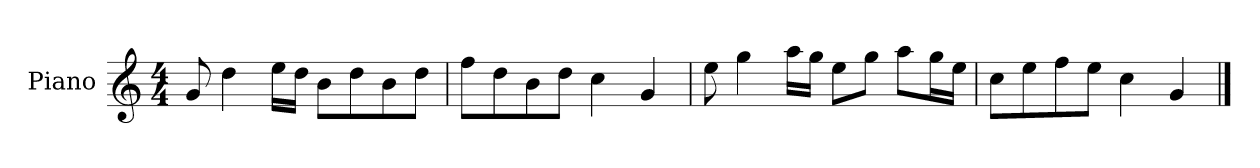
**kern
*part1
*staff1
*I"Piano
*I'P-no
*clefG2
*k[]
*M4/4
*MM90
=1
8g/
4dd\
16ee\LL
16dd\JJ
8b\L
8dd\
8b\
8dd\J
=2
8ff\L
8dd\
8b\
8dd\J
4cc\
4g/
=3
8ee\
4gg\
16aa\LL
16gg\JJ
8ee\L
8gg\J
8aa\L
16gg\L
16ee\JJ
=4
8cc\L
8ee\
8ff\
8ee\J
4cc\
4g/
==
*-
